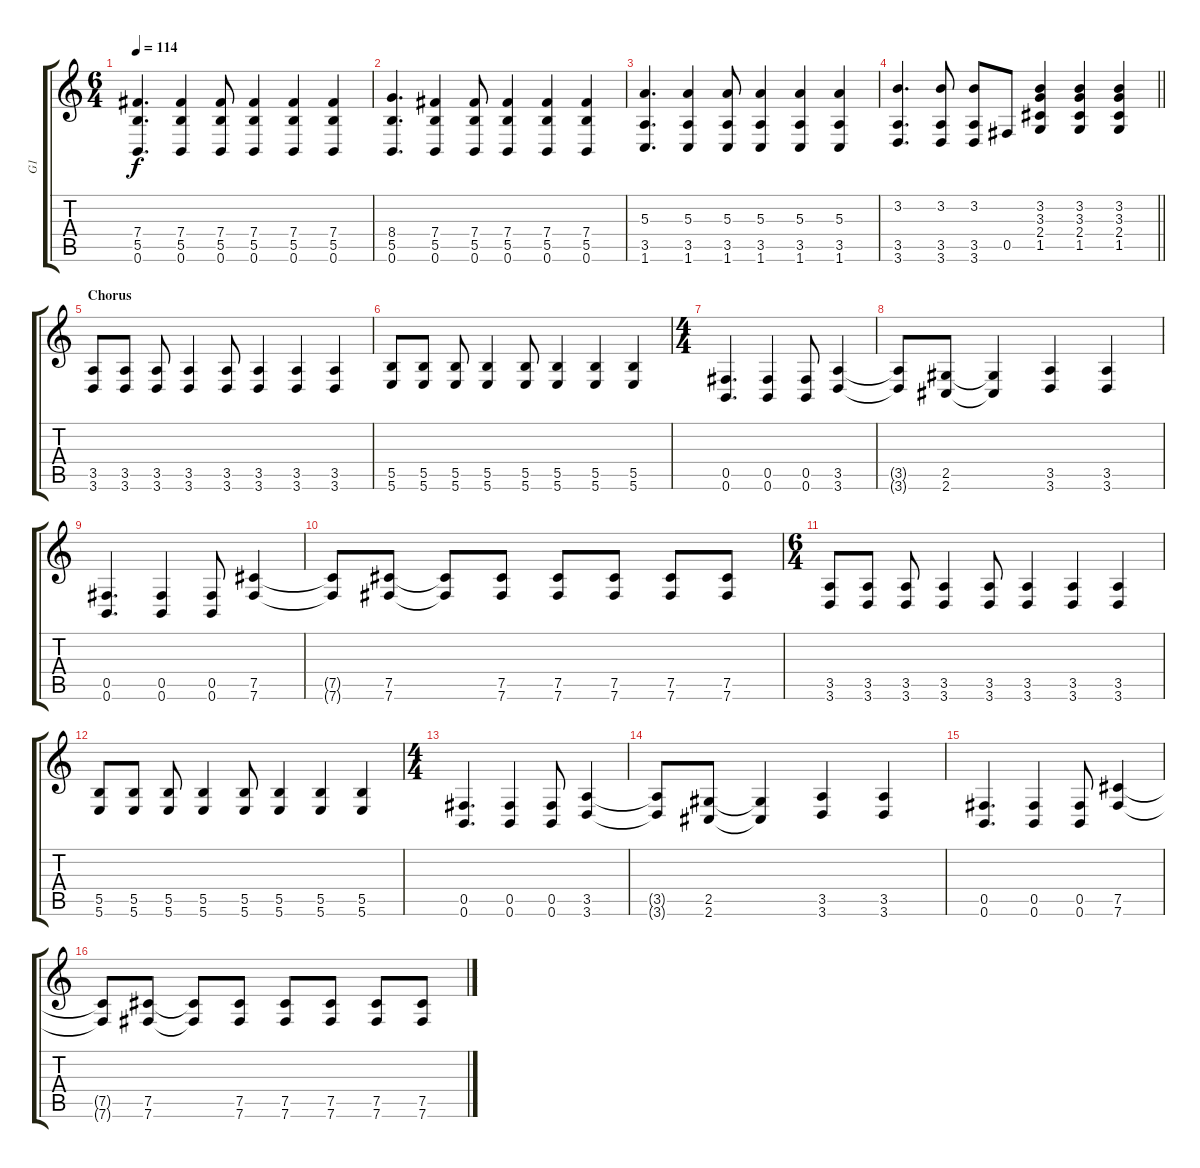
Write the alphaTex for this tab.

\track ("G1" "G1") {instrument distortionguitar}
\staff {score tabs}
\tuning (Db4 Ab3 E3 B2 Gb2 B1) {hide}
\ts (6 4)
\tempo 114
\clef g2
\ks c
(7.4 5.5 0.6).4{d dy f} (7.4 5.5 0.6).4 (7.4 5.5 0.6).8 (7.4 5.5 0.6).4 (7.4 5.5 0.6).4 (7.4 5.5 0.6).4 |
(8.4 5.5 0.6).4{d} (7.4 5.5 0.6).4 (7.4 5.5 0.6).8 (7.4 5.5 0.6).4 (7.4 5.5 0.6).4 (7.4 5.5 0.6).4 |
(5.3 3.5 1.6).4{d} (5.3 3.5 1.6).4 (5.3 3.5 1.6).8 (5.3 3.5 1.6).4 (5.3 3.5 1.6).4 (5.3 3.5 1.6).4 |
\barLineRight lightlight
(3.2 3.5 3.6).4{d} (3.2 3.5 3.6).8 (3.2 3.5 3.6).8 0.5.8 (3.2 3.3 2.4 1.5).4 (3.2 3.3 2.4 1.5).4 (3.2 3.3 2.4 1.5).4 |
\section ("" "Chorus")
(3.5 3.6).8 (3.5 3.6).8 (3.5 3.6).8 (3.5 3.6).4 (3.5 3.6).8 (3.5 3.6).4 (3.5 3.6).4 (3.5 3.6).4 |
(5.5 5.6).8 (5.5 5.6).8 (5.5 5.6).8 (5.5 5.6).4 (5.5 5.6).8 (5.5 5.6).4 (5.5 5.6).4 (5.5 5.6).4 |
\ts (4 4)
(0.5 0.6).4{d} (0.5 0.6).4 (0.5 0.6).8 (3.5 3.6).4 |
(3.5{t} 3.6{t}).8 (2.5 2.6).8 (2.5{t} 2.6{t}).4 (3.5 3.6).4 (3.5 3.6).4 |
(0.5 0.6).4{d} (0.5 0.6).4 (0.5 0.6).8 (7.5 7.6).4 |
(7.5{t} 7.6{t}).8 (7.5 7.6).8 (7.5{t} 7.6{t}).8 (7.5 7.6).8 (7.5 7.6).8 (7.5 7.6).8 (7.5 7.6).8 (7.5 7.6).8 |
\ts (6 4)
(3.5 3.6).8 (3.5 3.6).8 (3.5 3.6).8 (3.5 3.6).4 (3.5 3.6).8 (3.5 3.6).4 (3.5 3.6).4 (3.5 3.6).4 |
(5.5 5.6).8 (5.5 5.6).8 (5.5 5.6).8 (5.5 5.6).4 (5.5 5.6).8 (5.5 5.6).4 (5.5 5.6).4 (5.5 5.6).4 |
\ts (4 4)
(0.5 0.6).4{d} (0.5 0.6).4 (0.5 0.6).8 (3.5 3.6).4 |
(3.5{t} 3.6{t}).8 (2.5 2.6).8 (2.5{t} 2.6{t}).4 (3.5 3.6).4 (3.5 3.6).4 |
(0.5 0.6).4{d} (0.5 0.6).4 (0.5 0.6).8 (7.5 7.6).4 |
(7.5{t} 7.6{t}).8 (7.5 7.6).8 (7.5{t} 7.6{t}).8 (7.5 7.6).8 (7.5 7.6).8 (7.5 7.6).8 (7.5 7.6).8 (7.5 7.6).8
